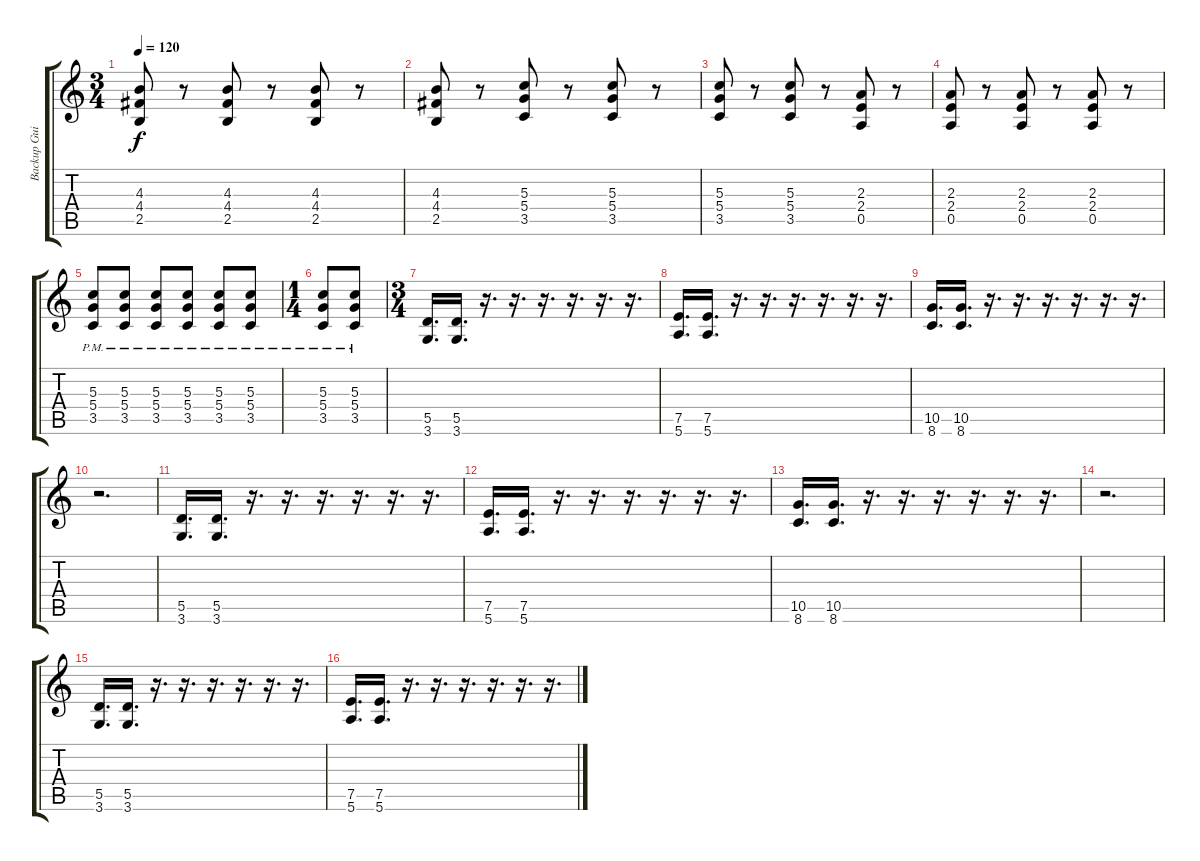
\track ("Backup Guitar + Solo" "Backup Gui") {instrument distortionguitar}
\staff {score tabs}
\tuning (E4 B3 G3 D3 A2 E2) {hide}
\ts (3 4)
\tempo 120
\clef g2
\ks c
(4.3 4.4 2.5).8{dy f} r.8 (4.3 4.4 2.5).8 r.8 (4.3 4.4 2.5).8 r.8 |
(4.3 4.4 2.5).8 r.8 (5.3 5.4 3.5).8 r.8 (5.3 5.4 3.5).8 r.8 |
(5.3 5.4 3.5).8 r.8 (5.3 5.4 3.5).8 r.8 (2.3 2.4 0.5).8 r.8 |
(2.3 2.4 0.5).8 r.8 (2.3 2.4 0.5).8 r.8 (2.3 2.4 0.5).8 r.8 |
(5.3{pm} 5.4{pm} 3.5{pm}).8 (5.3{pm} 5.4{pm} 3.5{pm}).8 (5.3{pm} 5.4{pm} 3.5{pm}).8 (5.3{pm} 5.4{pm} 3.5{pm}).8 (5.3{pm} 5.4{pm} 3.5{pm}).8 (5.3{pm} 5.4{pm} 3.5{pm}).8 |
\ts (1 4)
(5.3{pm} 5.4{pm} 3.5{pm}).8 (5.3{pm} 5.4{pm} 3.5{pm}).8 |
\ts (3 4)
(5.5 3.6).16{d} (5.5 3.6).16{d} r.16{d} r.16{d} r.16{d} r.16{d} r.16{d} r.16{d} |
(7.5 5.6).16{d} (7.5 5.6).16{d} r.16{d} r.16{d} r.16{d} r.16{d} r.16{d} r.16{d} |
(10.5 8.6).16{d} (10.5 8.6).16{d} r.16{d} r.16{d} r.16{d} r.16{d} r.16{d} r.16{d} |
r.2{d} |
(5.5 3.6).16{d} (5.5 3.6).16{d} r.16{d} r.16{d} r.16{d} r.16{d} r.16{d} r.16{d} |
(7.5 5.6).16{d} (7.5 5.6).16{d} r.16{d} r.16{d} r.16{d} r.16{d} r.16{d} r.16{d} |
(10.5 8.6).16{d} (10.5 8.6).16{d} r.16{d} r.16{d} r.16{d} r.16{d} r.16{d} r.16{d} |
r.2{d} |
(5.5 3.6).16{d} (5.5 3.6).16{d} r.16{d} r.16{d} r.16{d} r.16{d} r.16{d} r.16{d} |
(7.5 5.6).16{d} (7.5 5.6).16{d} r.16{d} r.16{d} r.16{d} r.16{d} r.16{d} r.16{d}
